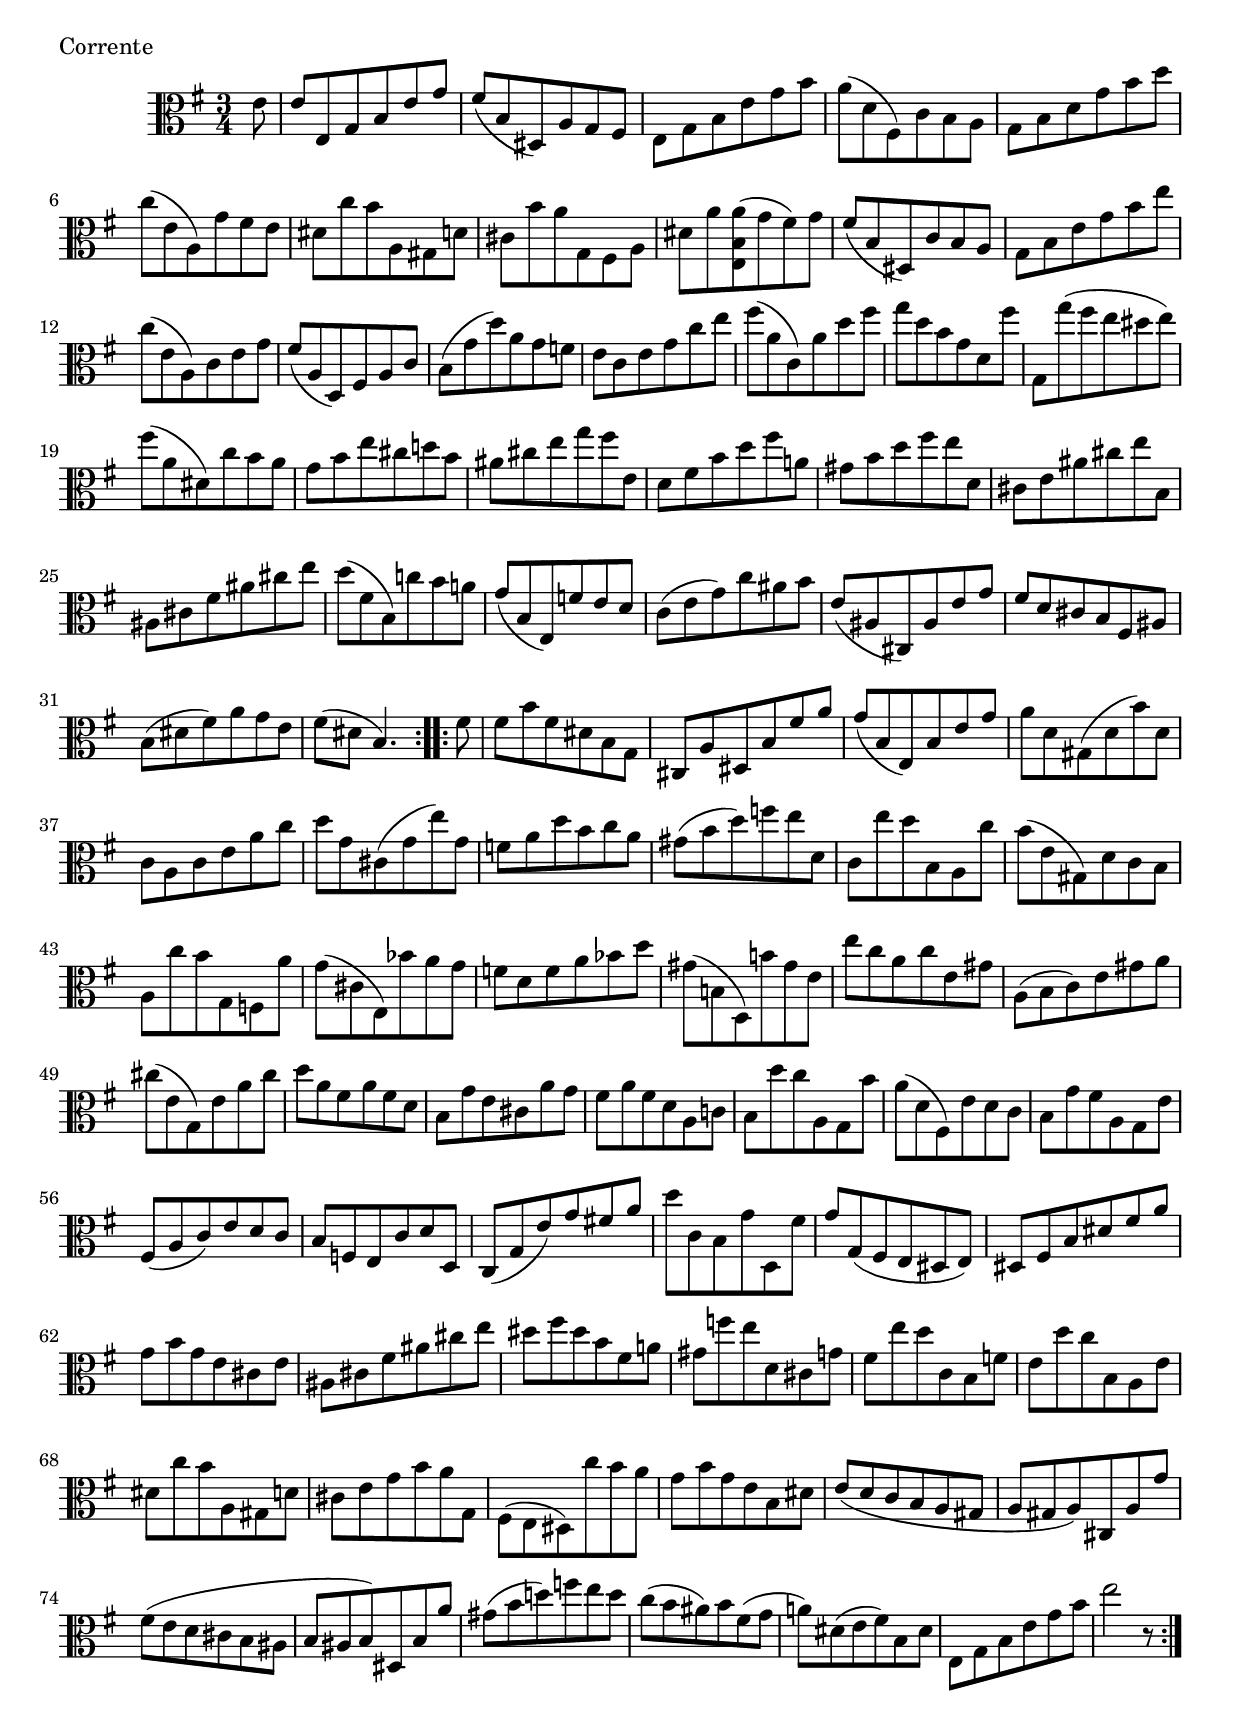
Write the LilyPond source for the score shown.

\version "2.24.3"

% J.S. Bach, Partita I for solo violin, BWV 1002
%
% 3rd movement, Corrente

\version "2.24.3"

iiiA =  {
  b'8  |
  % 1
  b'8  b8  d'8  fis'8  b'8  d''8  |
  % 2
  cis''8(  fis'8   ais8)  e'8  d'8  cis'8  |
  % 3
  b8  d'8  fis'8  b'8  d''8  fis''8  |
  % 4
  e''8(  a'8   cis'8)  g'8  fis'8  e'8  |
  % 5
  d'8  fis'8  a'8  d''8  fis''8  a''8  |
  % 6
  g''8(  b'8   e'8)  d''8  cis''8  b'8  |
  % 7
  ais'8  g''8  fis''8  e'8  dis'8  a'8  |
  % 8
  gis'8  fis''8  e''  d'8  cis'8  e'8  |
  % 9
  ais'8  e''8  <b fis' e''>(  d''8   cis''8)  d''8  |
  % 10
  cis''8(  fis'8   ais8)  g'8  fis'8  e'8  |
  % 11
  d'8  fis'8  b'8  d''8  fis''8  b''8  |
  % 12
  g''8(  b'8   e'8)  g'8  b'8  d''8  |
  % 13
  cis''8(  e'8   a8)  cis'8  e'8  g'8  |
  % 14
  fis'8(  d''8   a''8)  e''8  d''8  c''8  |
  % 15
  b'8  g'8  b'8  d''8  g''8  b''8  |
  % 16
  cis'''8(  e''8 g'8)  e''8  a''8  cis'''8  |
  % 17
  d'''8  a''8  fis''8  d''8  a'8  cis'''8  |
  % 18
  d'8  d'''8(  cis'''8  b''8  ais''8   b''8)  |
  % 19
  cis'''8(  e''8   ais'8)  g''8  fis''8  e''8  |
  % 20
  d''8  fis''8  b''8  gis''8  a''!8  fis''8  |
  % 21
  eis''8  gis''8  b''8  d'''8  cis'''8  b'8  |
  % 22
  a'8  cis''8  fis''8  a''8  cis'''8  e''!8  |
  % 23
  dis''8  fis''8  a''8  cis'''8  b''8  a'8  |
  % 24
  gis'8  b'8  eis''8  gis''8  b''8  fis'8  |
  % 25
  eis'8  gis'8  cis''8  eis''8  gis''8  b''8  |
  % 26
  a''8(  cis''8   fis'8)  g''!8  fis''8  e''!8  |
  % 27
  d''8(  fis'8   b8)  c''8  b'8  a'8  |
  % 28
  g'8(  b'8   d''8)  g''8  eis''8  fis''8  |
  % 29
  b'8(  eis'8   gis8)  eis'8  b'8  d''8  |
  % 30
  cis''8  a'8  gis'8  fis'8  cis'8  eis'8  |
  % 31
  fis'8(  ais'8   cis''8)  e''8  d''8  b'8  |
  % 32
  cis''8(  ais'8   fis'4.) 

    cis''8  |
  % 33
  cis''8  fis''8  cis''8  ais'8  fis'8  d'8  |
  % 34
  gis8  e'8  ais8  fis'8  cis''8  e''8  |
  % 35
  d''8(  fis'8   b8)  fis'8  b'8  d''8  |
  % 36
  e''8  a'8  dis'8(  a'8   fis''8)  a'8  |
  % 37
  g'8  e'8  g'8  b'8  e''8  g''8  |
  % 38
  a''8  d''8  gis'8(  d''8   b''8)  d''8  |
  % 39
  c''8  e''8  a''8  fis''8  g''8  e''8  |
  % 40
  dis''8(  fis''8   a''8)  c'''8  b''8  a'8  |
  % 41
  g'8  b''8  a''8  fis'8  e'8  g''8  |
  % 42
  fis''8(  b'8   dis'8)  a'8  g'8  fis'8  |
  % 43
  e'8  g''8  fis''8  d'8  c'8  e''8  |
  % 44
  d''8(  gis'8   b8)  f''8  e''8  d''8  |
  % 45
  c''8  a'8  c''8  e''8  f''8  a''8  |
  % 46
  dis''8(  fis'!8   a8)  fis''!8  dis''8  b'8  |
  % 47
  b''8  g''8  e''8  g''8  b'8  dis''8  |
  % 48
  e'8(  fis'8   g'8)  b'8  dis''8  e''8  |
  % 49
  gis''8(  b'8   d'8)  b'8  e''8  gis''8  |
  % 50
  a''8  e''8  cis''8  e''8  cis''8  a'8  |
  % 51
  fis'8  d''8  b'8  gis'8  e''8  d''8  |
  % 52
  cis''8  e''8  cis''8  a'8  e'8  g'!8  |
  % 53
  fis'8  a''8  g''8  e'8  d'8  fis''8  |
  % 54
  e''8(  a'8   cis'8)  b'8  a'8  g'8  |
  % 55
  fis'8  d''8  cis''8  e'8  d'8  b'8  |
  % 56
  cis'8(  e'8   g'8)  b'8  a'8  g'8  |
  % 57
  fis'8  c'8  b8  g'8  a'8  a8  |
  % 58
  g8(  d'8   b'8)  d''8  cis''!8  e''8  |
  % 59
  a''8  g'8  fis'8  d''8  a8  cis''8  |
  % 60
  d''8  d'8(  cis'8  b8  ais8   b8)  |
  % 61
  ais8  cis'8  fis'8  ais'8  cis''8  e''8  |
  % 62
  d''8  fis''8  d''8  b'8  gis'8  b'8  |
  % 63
  eis'8  gis'8  cis''8  eis''8  gis''8  b''8  |
  % 64
  ais''8  cis'''8  ais''8  fis''8  cis''8  e''!8  |
  % 65
  dis''8  c'''8  b''8  a'8  gis'8  d''8  |
  % 66
  cis''8  b''8  a''8  g'8  fis'8  c''8  |
  % 67
  b'8  a''8  g''8  fis'8  e'8  b'8  |
  % 68
  ais'8  g''8  fis''8  e'8  dis'8  a'8  |
  % 69
  gis'8  b'8  d''8  fis''8  e''8  d'8  |
  % 70
  cis'8(  b8   ais8)  g''8  fis''8  e''8  |
  % 71
  d''8  fis''8  d''8  b'8  fis'8  ais'8  |
  % 72
  b'8(  a'8  g'8  fis'8  e'8  dis'8  |
  % 73
  e'8  dis'8   e'8)  gis8  e'8  d''8  |
  % 74
  cis''8(  b'8  a'8  gis'8  fis'8  eis'8  |
  % 75
  fis'8  eis'8   fis'8)  ais8  fis'8  e''8  |
  % 76
  dis''8(  fis''8   a''!8)  c'''8  b''8  a''8  |
  % 77
  g''8(  fis''8   eis''8)  fis''8  cis''8(  d''8  |
  % 78
   e''!8)  ais'8(  b'8   cis''8)  fis'8  ais'8  |
  % 79
  b8  d'8  fis'8  b'8  d''8  fis''8  |
  % 80
  b''2  r8
}

iiiStaff = \context Staff <<
  \context Voice=A \iiiA
>>


iiiViolaGlobal =   {
  \clef "alto"
  \key g\major
  \time 3/4
  \repeat "volta" 2 {
    \partial 8
    s8 | s2.*31 | s8*5
  }

  \repeat "volta" 2 {
    s8 | s2.*47 | s8*5
  }
}

iiiViolaScripts =  {
}

iiiViolaStaff =  \context Staff <<
   \transpose c' f \iiiStaff
  \iiiViolaGlobal
  \iiiViolaScripts
>>

\score {
  \iiiViolaStaff
  \layout { }
  
  \midi {
    \tempo 4 = 130
    }


  \header {
    piece = "Corrente"
    opus = ""
  }
}

